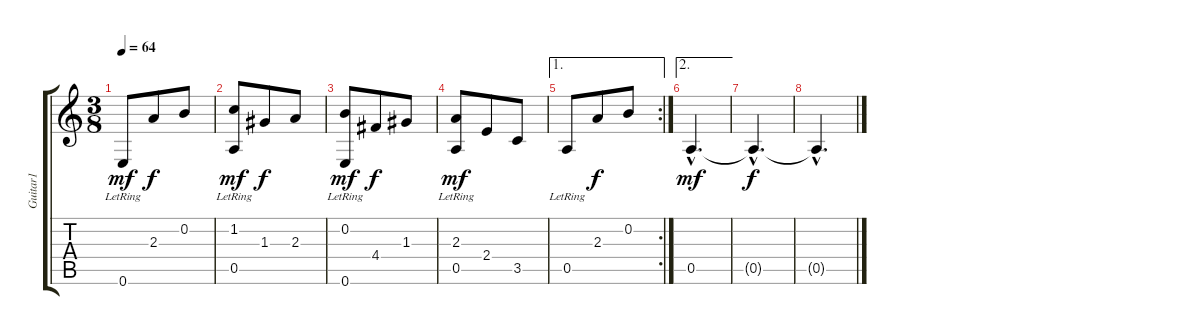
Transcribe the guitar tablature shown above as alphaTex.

\track ("Guitar1" "Guitar1") {instrument distortionguitar}
\staff {score tabs}
\tuning (E4 B3 G3 D3 A2 E2) {hide}
\ts (3 8)
\tempo 64
\clef g2
\ks c
0.6{lr}.8{dy mf} 2.3.8{dy f} 0.2.8 |
(1.2{lr} 0.5{lr}).8{dy mf} 1.3.8{dy f} 2.3.8 |
(0.2{lr} 0.6{lr}).8{dy mf} 4.4.8{dy f} 1.3.8 |
(2.3{lr} 0.5{lr}).8{dy mf} 2.4.8 3.5.8 |
\ae 1
\rc 2
0.5{lr}.8 2.3.8{dy f} 0.2.8 |
\ae 2
0.5{hac}.4{d dy mf} |
0.5{hac t}.4{d dy f} |
0.5{hac t}.4{d}
